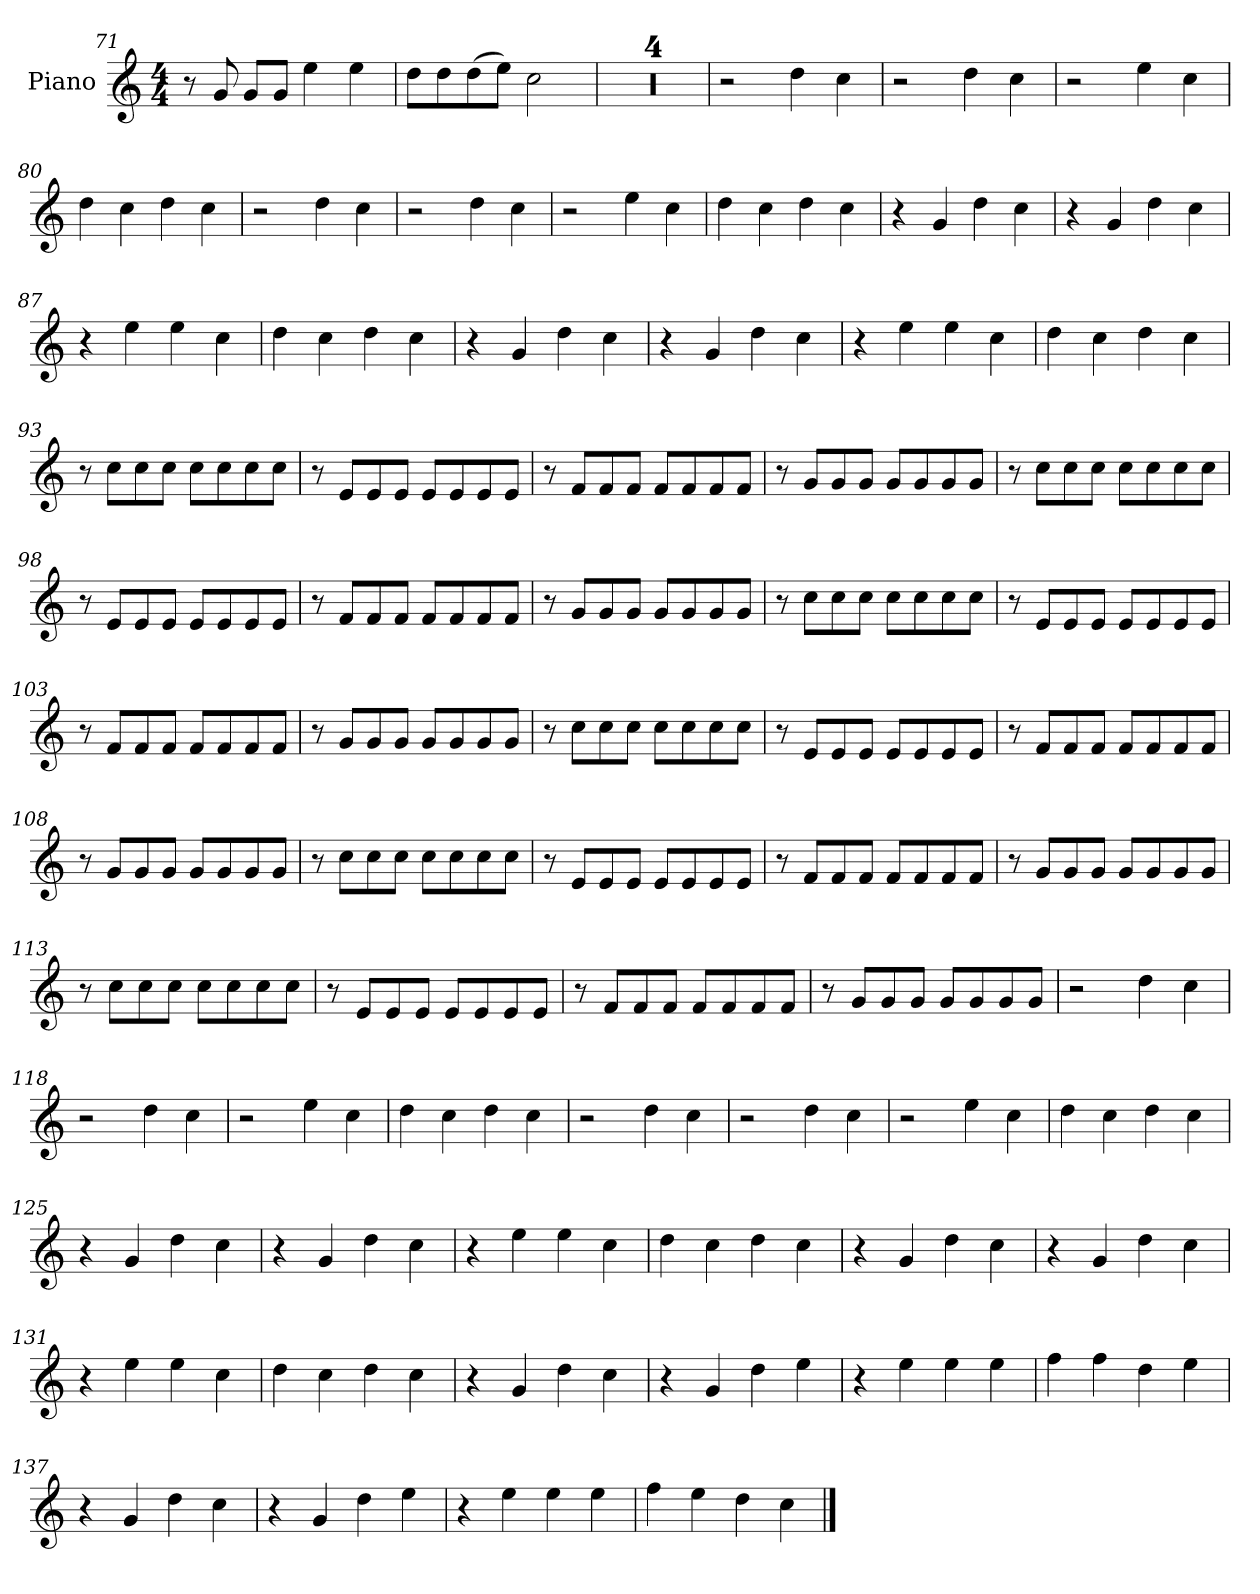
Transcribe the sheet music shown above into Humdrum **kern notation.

**kern
*part1
*staff1
*I"Piano
*I'Pno.
*clefG2
*k[]
*M4/4
=71
8r
8g
8gL
8gJ
4ee
4ee
=72
8ddL
8dd
(>8dd
8eeJ)
2cc
=73
1r
=74
1r
=75
1r
=76
1r
=77
2r
4dd
4cc
=78
2r
4dd
4cc
=79
2r
4ee
4cc
=80
4dd
4cc
4dd
4cc
=81
2r
4dd
4cc
=82
2r
4dd
4cc
=83
2r
4ee
4cc
=84
4dd
4cc
4dd
4cc
=85
4r
4g
4dd
4cc
=86
4r
4g
4dd
4cc
=87
4r
4ee
4ee
4cc
=88
4dd
4cc
4dd
4cc
=89
4r
4g
4dd
4cc
=90
4r
4g
4dd
4cc
=91
4r
4ee
4ee
4cc
=92
4dd
4cc
4dd
4cc
=93
8r
8cc!L
8cc!
8cc!J
8cc!L
8cc!
8cc!
8cc!J
=94
8r
8e!L
8e!
8e!J
8e!L
8e!
8e!
8e!J
=95
8r
8f!L
8f!
8f!J
8f!L
8f!
8f!
8f!J
=96
8r
8g!L
8g!
8g!J
8g!L
8g!
8g!
8g!J
=97
8r
8cc!L
8cc!
8cc!J
8cc!L
8cc!
8cc!
8cc!J
=98
8r
8e!L
8e!
8e!J
8e!L
8e!
8e!
8e!J
=99
8r
8f!L
8f!
8f!J
8f!L
8f!
8f!
8f!J
=100
8r
8g!L
8g!
8g!J
8g!L
8g!
8g!
8g!J
=101
8r
8cc!L
8cc!
8cc!J
8cc!L
8cc!
8cc!
8cc!J
=102
8r
8e!L
8e!
8e!J
8e!L
8e!
8e!
8e!J
=103
8r
8f!L
8f!
8f!J
8f!L
8f!
8f!
8f!J
=104
8r
8g!L
8g!
8g!J
8g!L
8g!
8g!
8g!J
=105
8r
8cc!L
8cc!
8cc!J
8cc!L
8cc!
8cc!
8cc!J
=106
8r
8e!L
8e!
8e!J
8e!L
8e!
8e!
8e!J
=107
8r
8f!L
8f!
8f!J
8f!L
8f!
8f!
8f!J
=108
8r
8g!L
8g!
8g!J
8g!L
8g!
8g!
8g!J
=109
8r
8cc!L
8cc!
8cc!J
8cc!L
8cc!
8cc!
8cc!J
=110
8r
8e!L
8e!
8e!J
8e!L
8e!
8e!
8e!J
=111
8r
8f!L
8f!
8f!J
8f!L
8f!
8f!
8f!J
=112
8r
8g!L
8g!
8g!J
8g!L
8g!
8g!
8g!J
=113
8r
8cc!L
8cc!
8cc!J
8cc!L
8cc!
8cc!
8cc!J
=114
8r
8e!L
8e!
8e!J
8e!L
8e!
8e!
8e!J
=115
8r
8f!L
8f!
8f!J
8f!L
8f!
8f!
8f!J
=116
8r
8g!L
8g!
8g!J
8g!L
8g!
8g!
8g!J
=117
2r
4dd
4cc
=118
2r
4dd
4cc
=119
2r
4ee
4cc
=120
4dd
4cc
4dd
4cc
=121
2r
4dd
4cc
=122
2r
4dd
4cc
=123
2r
4ee
4cc
=124
4dd
4cc
4dd
4cc
=125
4r
4g
4dd
4cc
=126
4r
4g
4dd
4cc
=127
4r
4ee
4ee
4cc
=128
4dd
4cc
4dd
4cc
=129
4r
4g
4dd
4cc
=130
4r
4g
4dd
4cc
=131
4r
4ee
4ee
4cc
=132
4dd
4cc
4dd
4cc
=133
4r
4g
4dd
4cc
=134
4r
4g
4dd
4ee
=135
4r
4ee
4ee
4ee
=136
4ff
4ff
4dd
4ee
=137
4r
4g
4dd
4cc
=138
4r
4g
4dd
4ee
=139
4r
4ee
4ee
4ee
=140
4ff
4ee
4dd
4cc
==
*-
